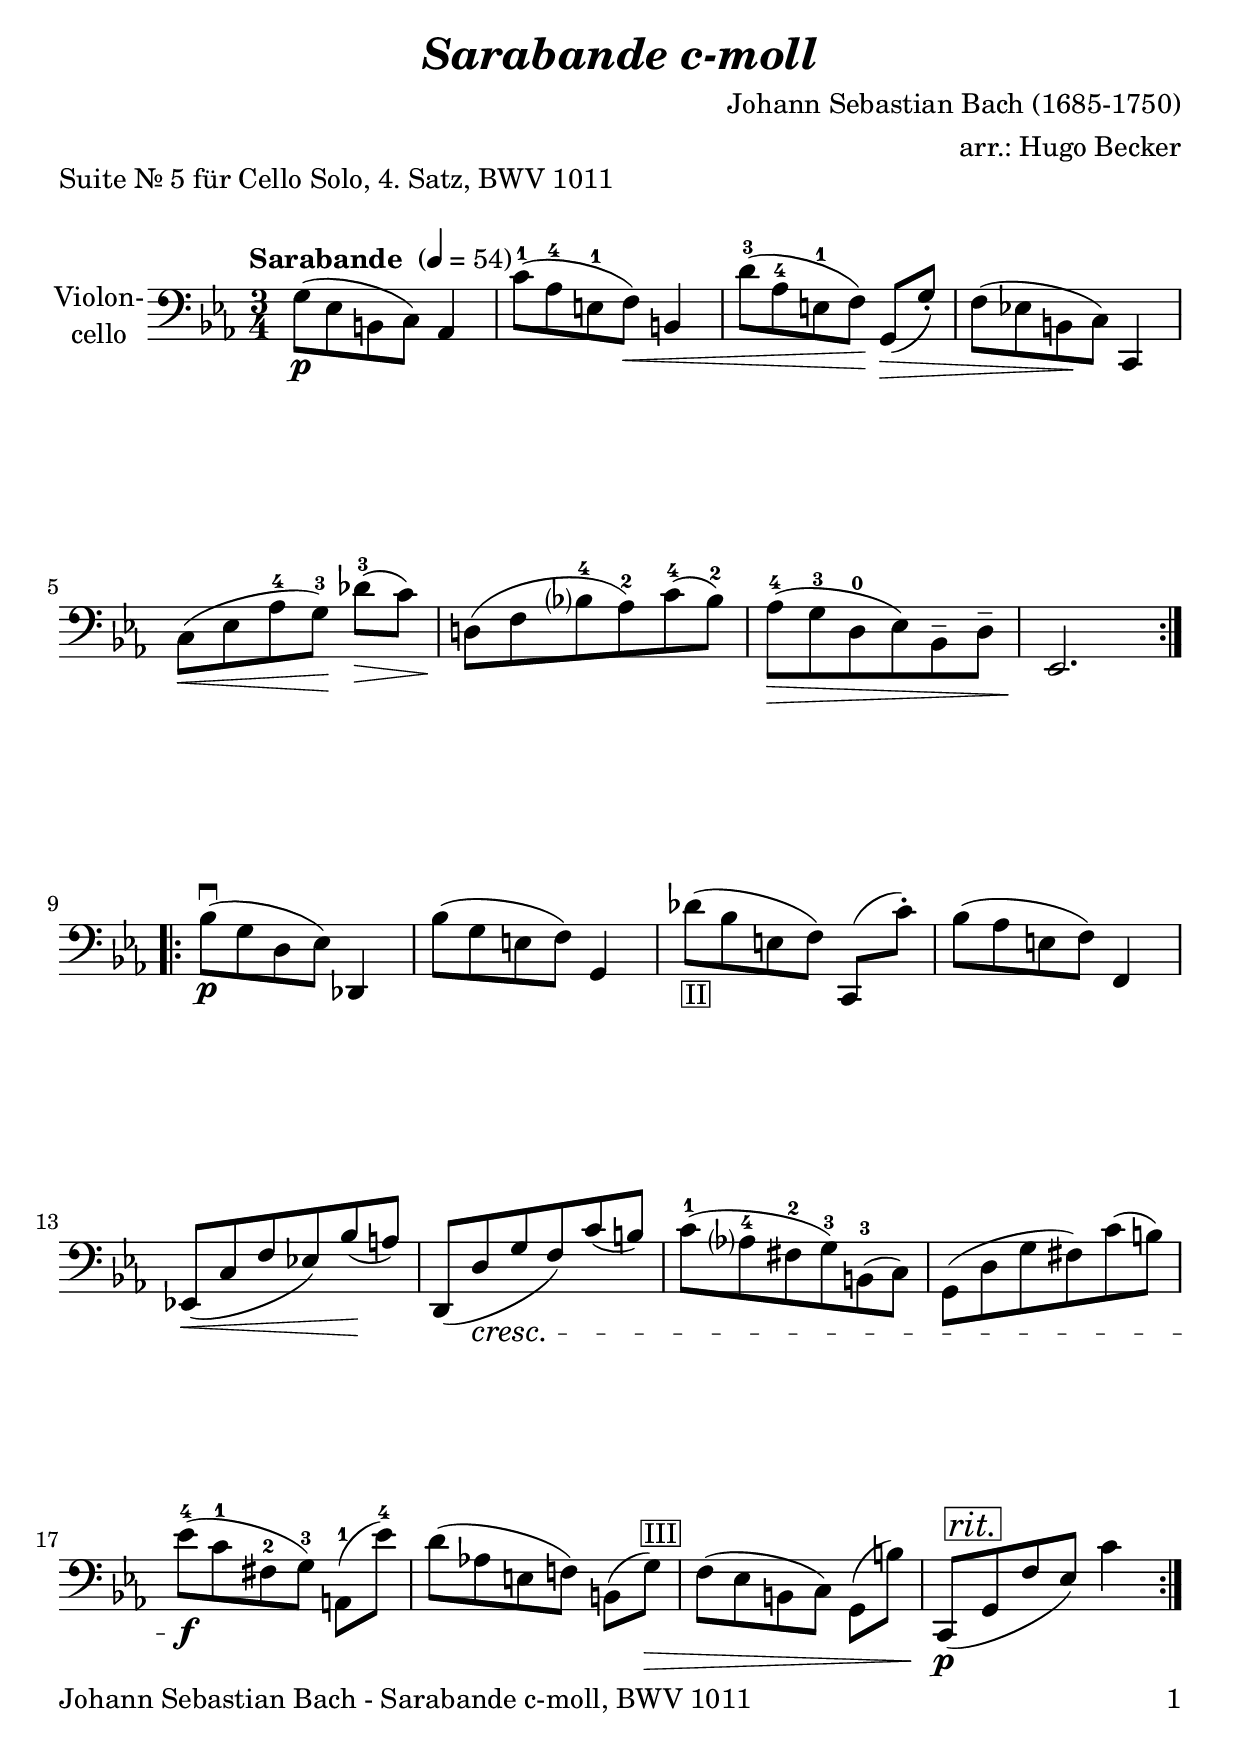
\version "2.24.1"
\include "deutsch.ly"

#(set-global-staff-size 24)

\header {
  title     = \markup \bold \italic "Sarabande c-moll"
  composer  = "Johann Sebastian Bach (1685-1750)"
  arranger  = "arr.: Hugo Becker"
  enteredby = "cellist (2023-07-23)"
  piece     = "Suite Nr. 5 für Cello Solo, 4. Satz, BWV 1011"
}

voiceconsts = {
  \key c \minor
  \time 3/4
  \clef "bass"
%  \numericTimeSignature
  \compressEmptyMeasures
  % Set default beaming for all staves
%  \set Timing.beamExceptions = #'()
%  \set Timing.baseMoment     = #(ly:make-moment 1 4)
%  \set Timing.beatStructure  = #'(1 1 1)
  \tempo "Sarabande " 4=54
}

mist = "string ensemble 1"
mivl = "violin"
miba = "cello"
mipz = "pizzicato strings"

ii  = \markup \box "II"
iii = \markup \box "III"
rit = \mark \markup \box \italic "rit."

va = \relative c' {
  \voiceconsts

  \repeat volta 2 {
    g8(\p es h c) as4
    c'8(-1 as-4 e-1 f)\< h,4
    d'8(-3 as-4 e-1 f)\! g,[(\> g')]-.
    f( es! h\! c) c,4
    c'8(\< es as-4 g)\!-3 des'[(\>-3 c)]
    d,!(\! f b?-4 as)-2 c(\!-4 b)-2

    as(\>-4 g-3 d-0 es) b-- d--
    es,2.\!
  }

  \repeat volta 2 {
    b''8(\downbow\p g d es) des,4
    b''8( g e f) g,4
    des''8(_\ii b e, f) c,[( c'')]-.
    b( as e f) f,4
    es!8(\< c' f es!) b'(\! a)

    d,,( d'\cresc g f) c'( h)
    c(-1 as?-4 fis-2 g)-3 h,(-3 c)
    g( d' g fis) c'( h)
    es(\f-4 c-1 fis,-2 g)-3 a,[(-1 es'')]-4
    d( as! e f!) h,[( g')]^\iii\>
    f( es h c) g[( h')]
    c,,(\!\p \rit g' f' es) c'4
  }
}


music = \new StaffGroup <<
      \new Staff {
	\set Staff.midiInstrument = \miba
	\set Staff.instrumentName = \markup \center-column { "Violon-" "cello" }
	\transpose c c { \va }
      }
>>

\book {
   \paper {
    print-page-number = ##t
    print-first-page-number = ##t
    ragged-last-bottom = ##f
    oddHeaderMarkup = \markup \null
    evenHeaderMarkup = \markup \null
    oddFooterMarkup = \markup {
      \fill-line {
        \if \should-print-page-number
        "Johann Sebastian Bach - Sarabande c-moll, BWV 1011" \fromproperty #'page:page-number-string
      }
    }
    evenFooterMarkup = \oddFooterMarkup
  } \score {
    \music
    \layout {}
  }

  \score {
    \unfoldRepeats \music

    \midi {
      \context {
        \Score
      }
    }
  }
}